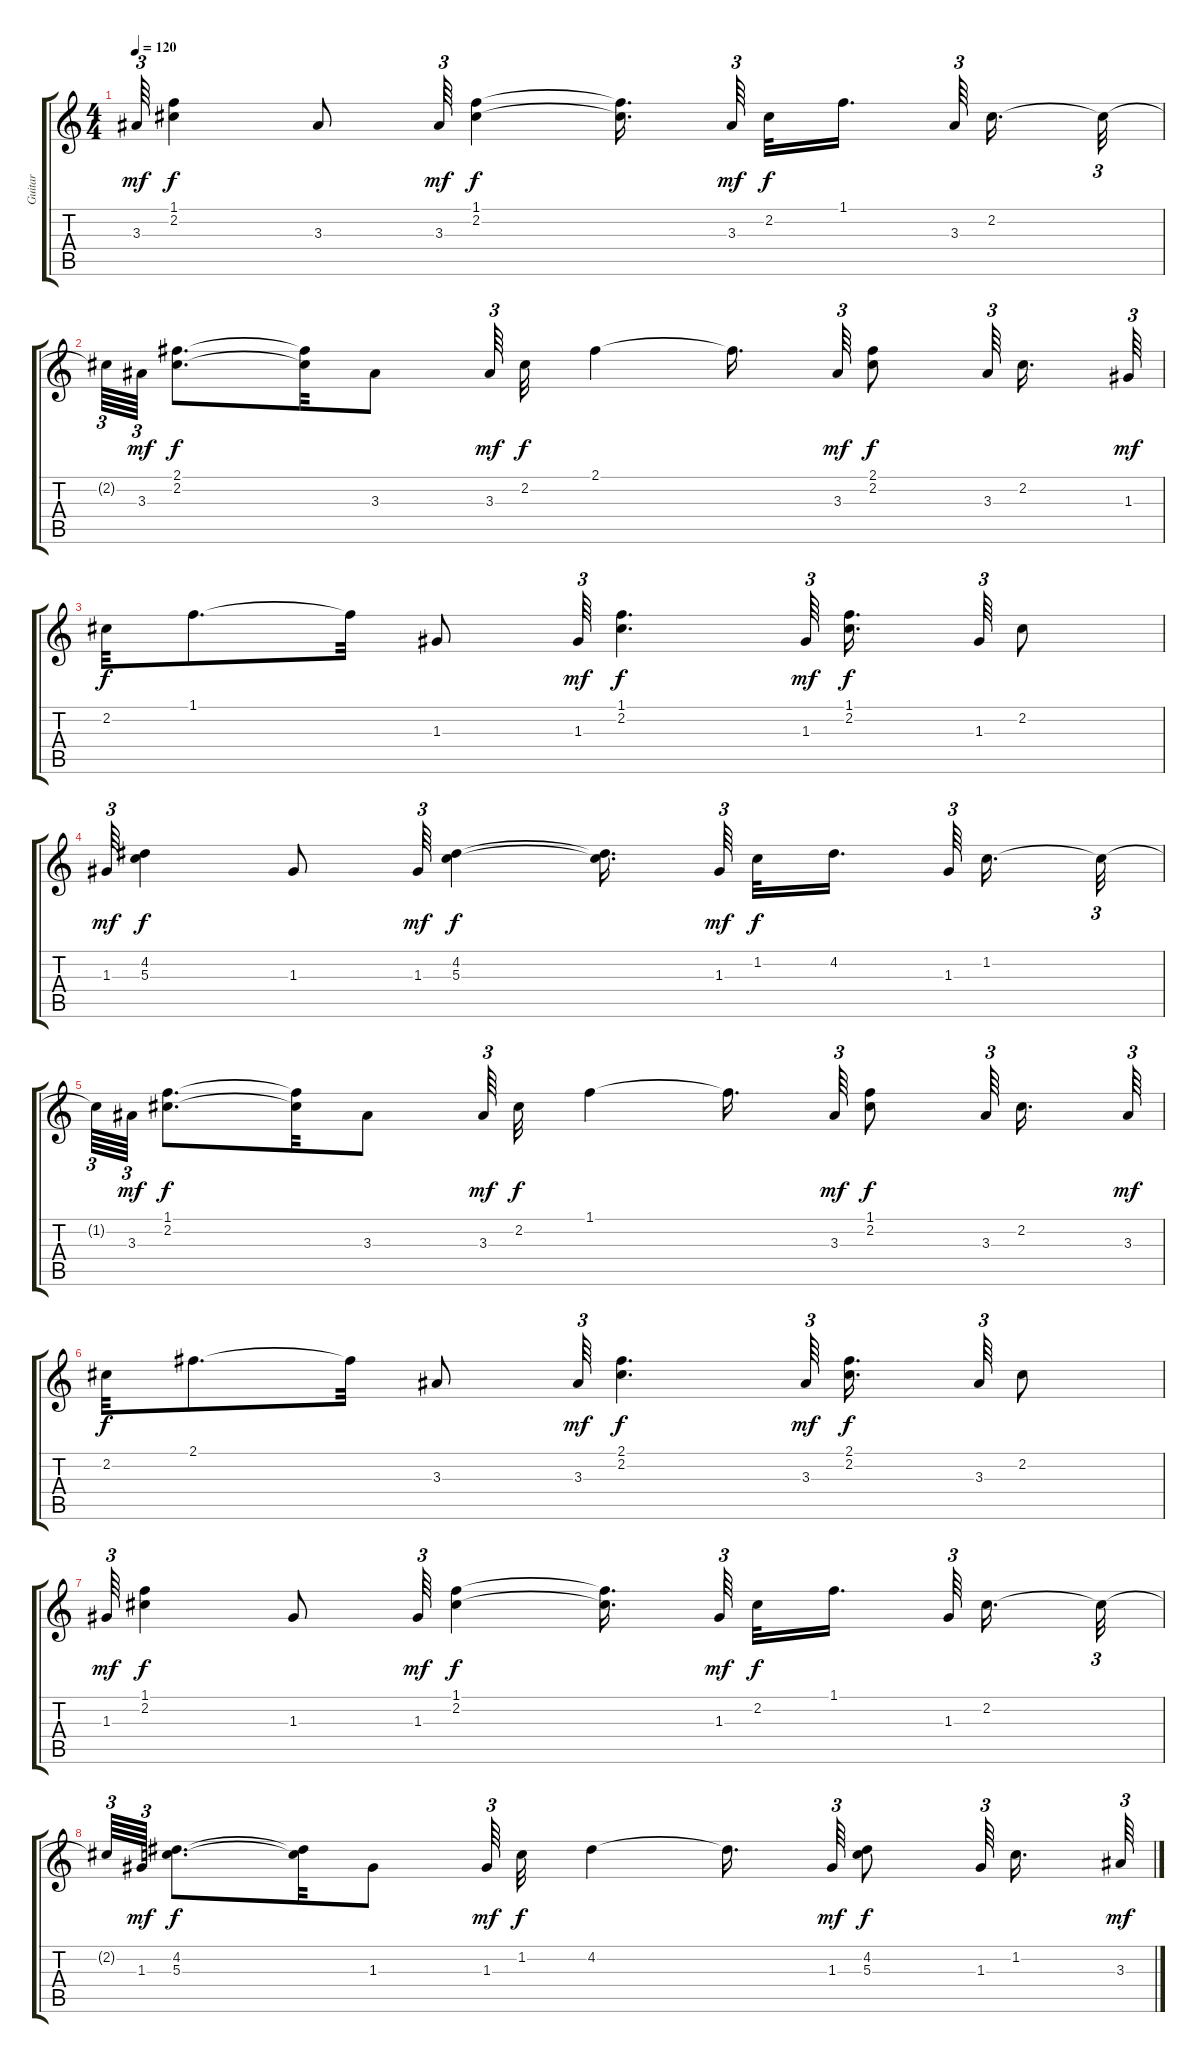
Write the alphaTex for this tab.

\track ("Guitar" "Guitar") {instrument acousticguitarsteel}
\staff {score tabs}
\tuning (E4 B3 G3 D3 A2 E2) {hide}
\ts (4 4)
\tempo 120
\clef g2
\ks c
3.3.64{tu (3 2) dy mf} (1.1 2.2).4{dy f} 3.3.8 3.3.64{tu (3 2) dy mf} (1.1 2.2).4{dy f} (1.1{t} 2.2{t}).16{d} 3.3.64{tu (3 2) dy mf} 2.2.32{dy f} 1.1.16{d beam splitsecondary} 3.3.64{tu (3 2) beam splitsecondary} 2.2.16{d} 2.2{t}.32{tu (3 2)} |
2.2{t}.64{tu (3 2)} 3.3.64{tu (3 2) dy mf} (2.1 2.2).8{d dy f} (2.1{t} 2.2{t}).32 3.3.8 3.3.64{tu (3 2) dy mf} 2.2.32{dy f} 2.1.4 2.1{t}.16{d} 3.3.64{tu (3 2) dy mf} (2.1 2.2).8{dy f} 3.3.64{tu (3 2) beam splitsecondary} 2.2.16{d} 1.3.64{tu (3 2) dy mf} |
2.2.32{dy f} 1.1.8{d} 1.1{t}.32 1.3.8 1.3.64{tu (3 2) dy mf} (1.1 2.2).4{d dy f} 1.3.64{tu (3 2) dy mf beam splitsecondary} (1.1 2.2).16{d dy f beam splitsecondary} 1.3.64{tu (3 2)} 2.2.8 |
1.3.64{tu (3 2) dy mf} (4.2 5.3).4{dy f} 1.3.8 1.3.64{tu (3 2) dy mf} (4.2 5.3).4{dy f} (4.2{t} 5.3{t}).16{d} 1.3.64{tu (3 2) dy mf} 1.2.32{dy f} 4.2.16{d beam splitsecondary} 1.3.64{tu (3 2) beam splitsecondary} 1.2.16{d} 1.2{t}.32{tu (3 2)} |
1.2{t}.64{tu (3 2)} 3.3.64{tu (3 2) dy mf} (1.1 2.2).8{d dy f} (1.1{t} 2.2{t}).32 3.3.8 3.3.64{tu (3 2) dy mf} 2.2.32{dy f} 1.1.4 1.1{t}.16{d} 3.3.64{tu (3 2) dy mf} (1.1 2.2).8{dy f} 3.3.64{tu (3 2) beam splitsecondary} 2.2.16{d} 3.3.64{tu (3 2) dy mf} |
2.2.32{dy f} 2.1.8{d} 2.1{t}.32 3.3.8 3.3.64{tu (3 2) dy mf} (2.1 2.2).4{d dy f} 3.3.64{tu (3 2) dy mf beam splitsecondary} (2.1 2.2).16{d dy f beam splitsecondary} 3.3.64{tu (3 2)} 2.2.8 |
1.3.64{tu (3 2) dy mf} (1.1 2.2).4{dy f} 1.3.8 1.3.64{tu (3 2) dy mf} (1.1 2.2).4{dy f} (1.1{t} 2.2{t}).16{d} 1.3.64{tu (3 2) dy mf} 2.2.32{dy f} 1.1.16{d beam splitsecondary} 1.3.64{tu (3 2) beam splitsecondary} 2.2.16{d} 2.2{t}.32{tu (3 2)} |
2.2{t}.64{tu (3 2)} 1.3.64{tu (3 2) dy mf} (4.2 5.3).8{d dy f} (4.2{t} 5.3{t}).32 1.3.8 1.3.64{tu (3 2) dy mf} 1.2.32{dy f} 4.2.4 4.2{t}.16{d} 1.3.64{tu (3 2) dy mf} (4.2 5.3).8{dy f} 1.3.64{tu (3 2) beam splitsecondary} 1.2.16{d} 3.3.64{tu (3 2) dy mf}
